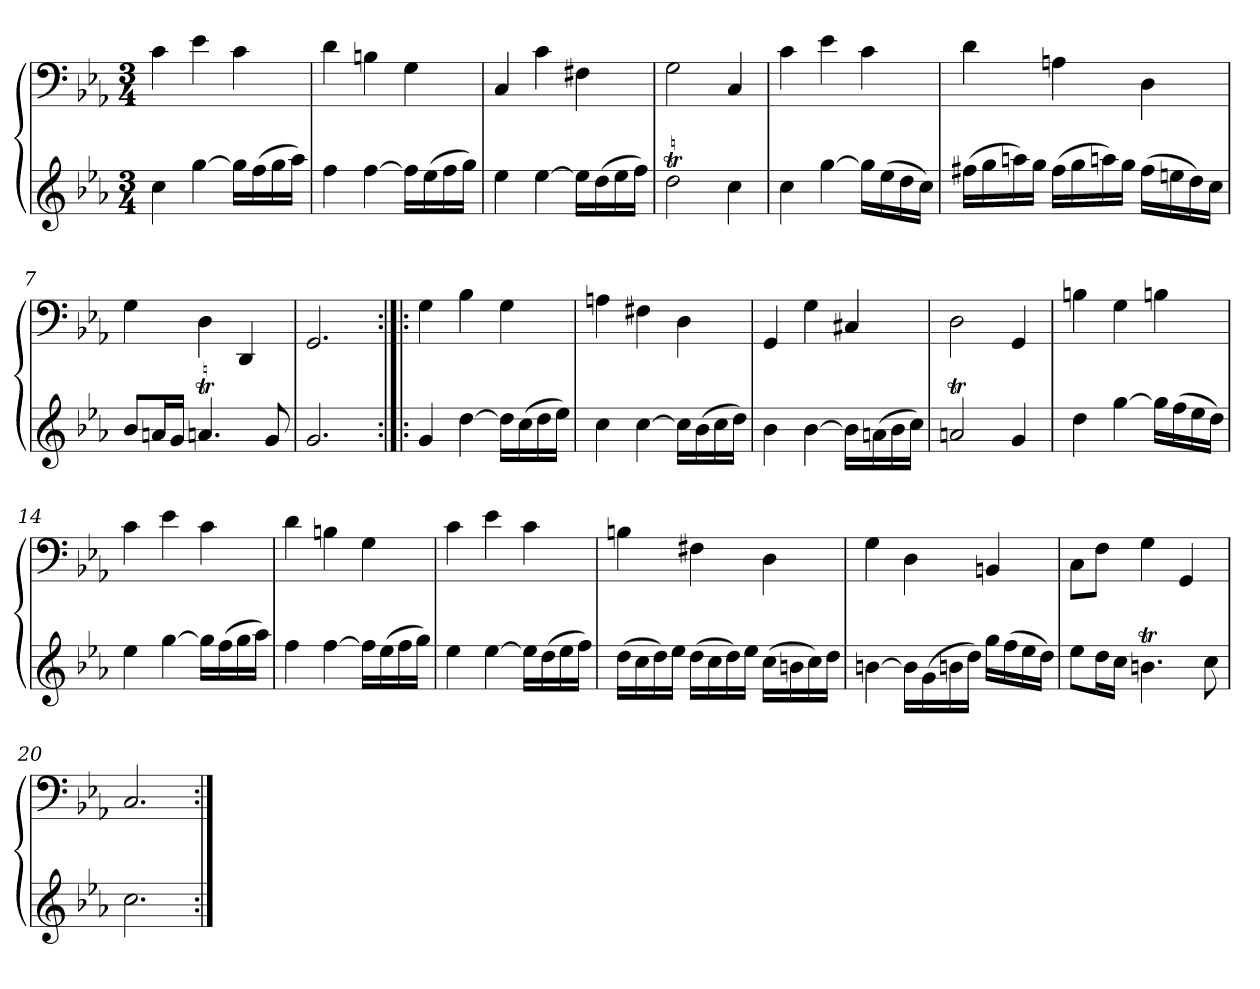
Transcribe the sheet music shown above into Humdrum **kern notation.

**kern	**kern
*part1	*part1
*staff2	*staff1
*clefG2	*clefF4
*k[b-e-a-]	*k[b-e-a-]
*c:	*c:
*M3/4	*M3/4
=1	=1
4cc\	4c\
[4gg\	4e-\
16gg\LL]	4c\
(16ff\	.
16gg\	.
16aa-\JJ)	.
=2	=2
4ff\	4d\
[4ff\	4Bn\
16ff\LL]	4G\
(16ee-\	.
16ff\	.
16gg\JJ)	.
=3	=3
4ee-\	4C/
[4ee-\	4c\
16ee-\LL]	4F#X\
(16dd\	.
16ee-\	.
16ff\JJ)	.
=4	=4
2ddT\	2G\
4cc\	4C/
=5	=5
4cc\	4c\
[4gg\	4e-\
16gg\LL]	4c\
(16ee-\	.
16dd\	.
16cc\JJ)	.
=6	=6
(16ff#X\LL	4d\
16gg\	.
16aan\)	.
16gg\JJ	.
(16ff#\LL	4An\
16gg\	.
16aan\)	.
16gg\JJ	.
(16ff#\LL	4D\
16een\	.
16dd\)	.
16cc\JJ	.
=7	=7
8b-/L	4G\
16an/L	.
16g/JJ	.
4.anT/	4D\
.	4DD/
8g/	.
=8	=8
2.g/	2.GG/
=9:|!|:	=9:|!|:
4g/	4G\
[4dd\	4B-\
16dd\LL]	4G\
(16cc\	.
16dd\	.
16ee-\JJ)	.
=10	=10
4cc\	4An\
[4cc\	4F#X\
16cc\LL]	4D\
(16b-\	.
16cc\	.
16dd\JJ)	.
=11	=11
4b-\	4GG/
[4b-\	4G\
16b-\LL]	4C#X/
(16an\	.
16b-\	.
16cc\JJ)	.
=12	=12
2ant/	2D\
4g/	4GG/
=13	=13
4dd\	4Bn\
[4gg\	4G\
16gg\LL]	4Bn\
(16ff\	.
16ee-\	.
16dd\JJ)	.
=14	=14
4ee-\	4c\
[4gg\	4e-\
16gg\LL]	4c\
(16ff\	.
16gg\	.
16aa-\JJ)	.
=15	=15
4ff\	4d\
[4ff\	4Bn\
16ff\LL]	4G\
(16ee-\	.
16ff\	.
16gg\JJ)	.
=16	=16
4ee-\	4c\
[4ee-\	4e-\
16ee-\LL]	4c\
(16dd\	.
16ee-\	.
16ff\JJ)	.
=17	=17
(16dd\LL	4Bn\
16cc\	.
16dd\)	.
16ee-\JJ	.
(16dd\LL	4F#X\
16cc\	.
16dd\)	.
16ee-\JJ	.
(16cc\LL	4D\
16bn\	.
16cc\)	.
16dd\JJ	.
=18	=18
[4bn\	4G\
16b\LL]	4D\
(16g\	.
16bn\	.
16dd\JJ)	.
16gg\LL	4BBn/
(16ff\	.
16ee-\	.
16dd\JJ)	.
=19	=19
8ee-\L	8C\L
16dd\L	8F\J
16cc\JJ	.
4.bnt\	4G\
.	4GG/
8cc\	.
=20	=20
2.cc\	2.C/
=:|!	=:|!
*-	*-
